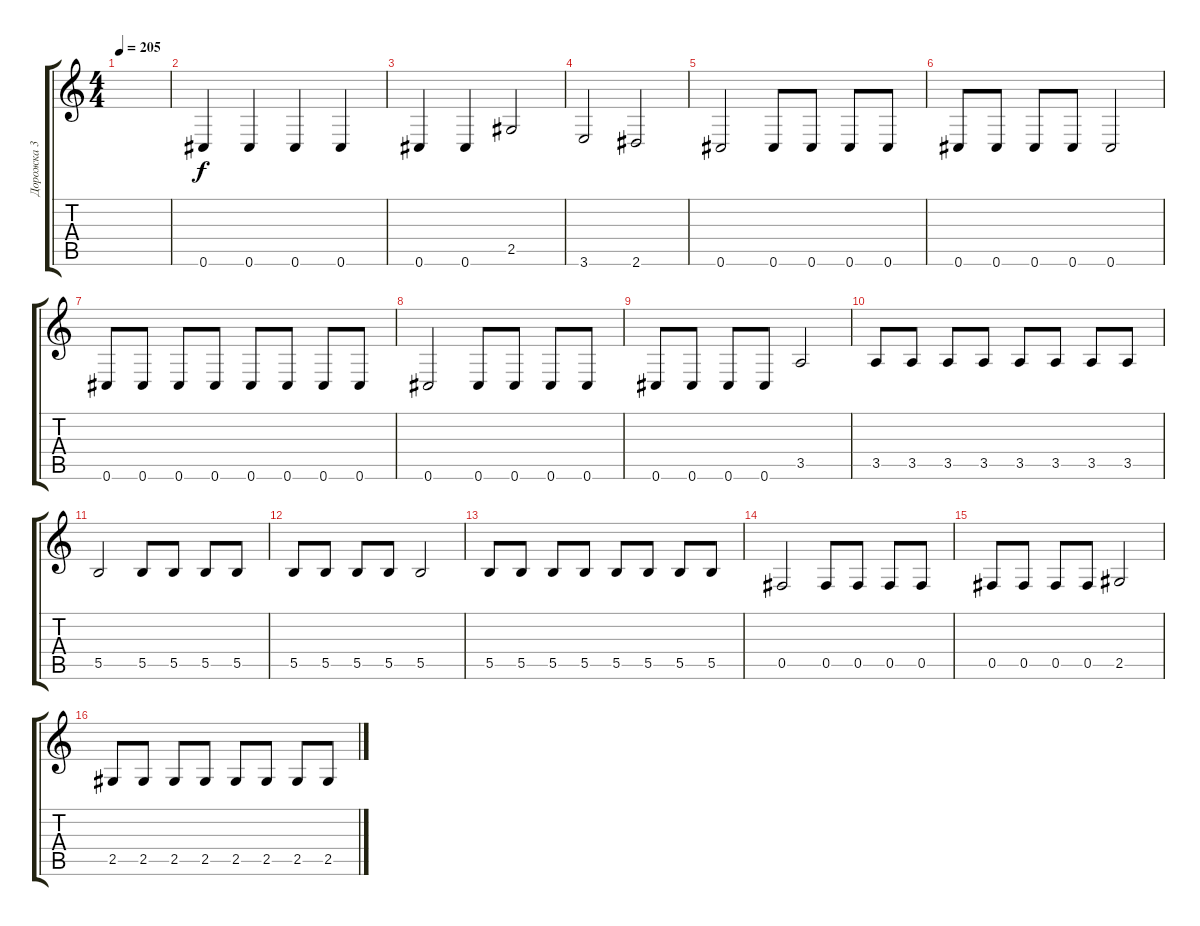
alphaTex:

\track ("Дорожка 3" "Дорожка 3") {instrument electricbassfinger}
\staff {score tabs}
\tuning (Db4 Ab3 E3 B2 Gb2 Db2) {hide}
\ts (4 4)
\tempo 205
\clef g2
\ks c
|
0.6.4{instrument distortionguitar} 0.6.4 0.6.4 0.6.4 |
0.6.4 0.6.4 2.5.2 |
3.6.2 2.6.2 |
0.6.2 0.6.8 0.6.8 0.6.8 0.6.8 |
0.6.8 0.6.8 0.6.8 0.6.8 0.6.2 |
0.6.8 0.6.8 0.6.8 0.6.8 0.6.8 0.6.8 0.6.8 0.6.8 |
0.6.2 0.6.8 0.6.8 0.6.8 0.6.8 |
0.6.8 0.6.8 0.6.8 0.6.8 3.5.2 |
3.5.8 3.5.8 3.5.8 3.5.8 3.5.8 3.5.8 3.5.8 3.5.8 |
5.5.2 5.5.8 5.5.8 5.5.8 5.5.8 |
5.5.8 5.5.8 5.5.8 5.5.8 5.5.2 |
5.5.8 5.5.8 5.5.8 5.5.8 5.5.8 5.5.8 5.5.8 5.5.8 |
0.5.2 0.5.8 0.5.8 0.5.8 0.5.8 |
0.5.8 0.5.8 0.5.8 0.5.8 2.5.2 |
2.5.8 2.5.8 2.5.8 2.5.8 2.5.8 2.5.8 2.5.8 2.5.8
